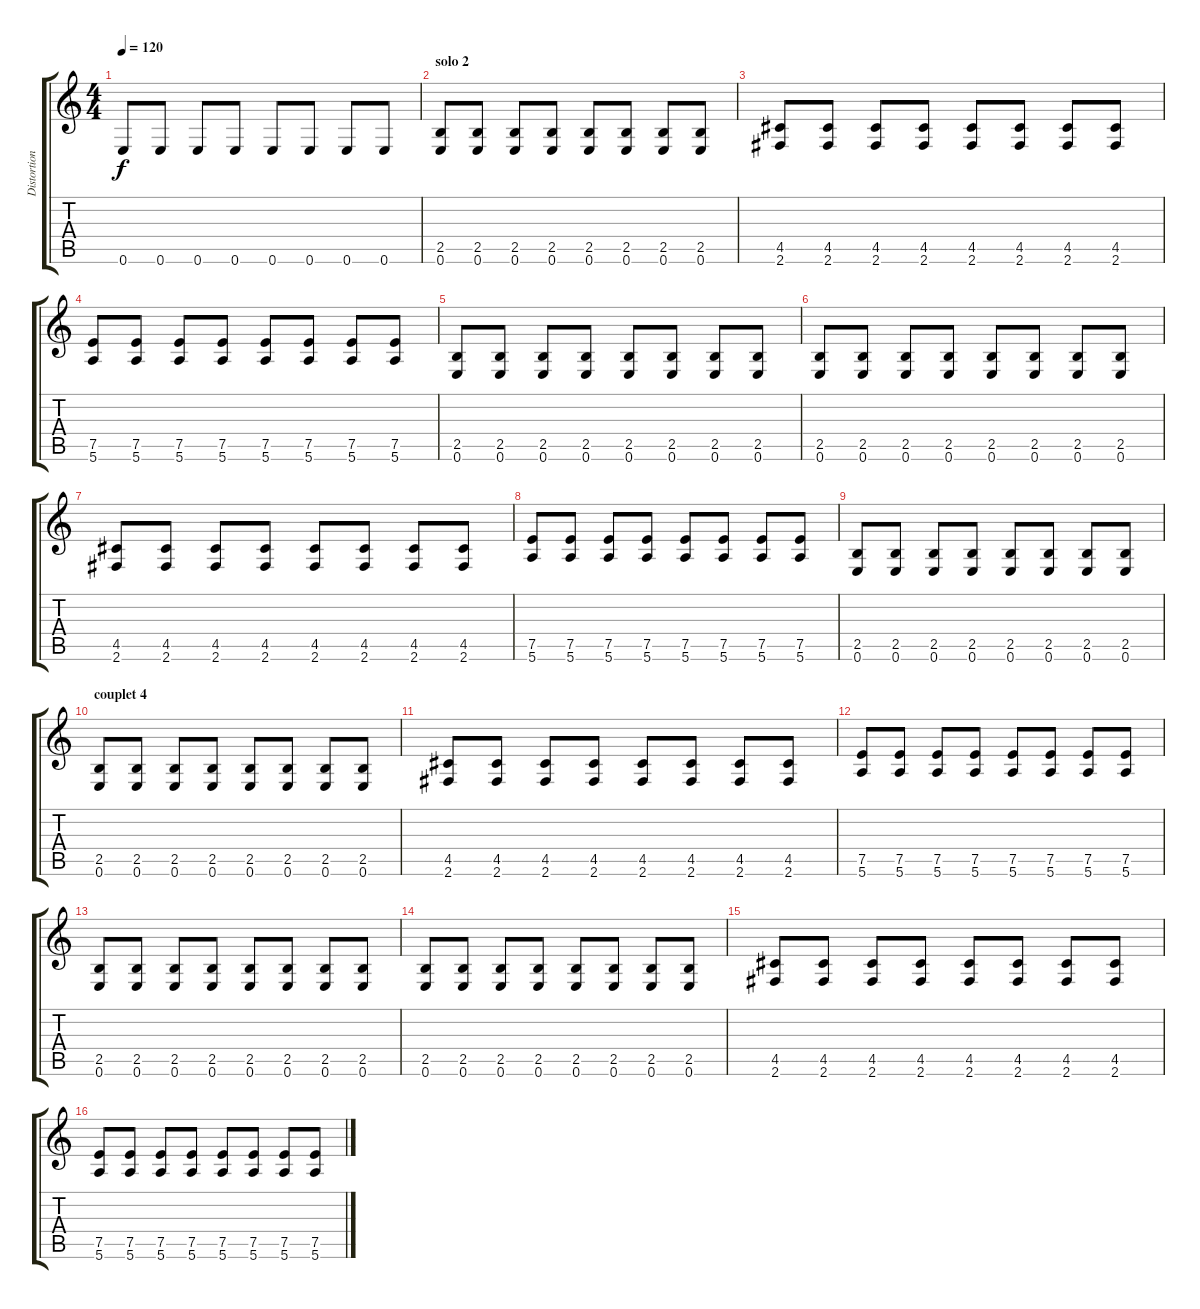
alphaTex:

\track ("Distortion Guitar" "Distortion") {instrument distortionguitar}
\staff {score tabs}
\tuning (E4 B3 G3 D3 A2 E2) {hide}
\ts (4 4)
\tempo 120
\clef g2
\ks c
0.6.8{dy f} 0.6.8 0.6.8 0.6.8 0.6.8 0.6.8 0.6.8 0.6.8 |
\section ("" "solo 2")
(2.5 0.6).8 (2.5 0.6).8 (2.5 0.6).8 (2.5 0.6).8 (2.5 0.6).8 (2.5 0.6).8 (2.5 0.6).8 (2.5 0.6).8 |
(4.5 2.6).8 (4.5 2.6).8 (4.5 2.6).8 (4.5 2.6).8 (4.5 2.6).8 (4.5 2.6).8 (4.5 2.6).8 (4.5 2.6).8 |
(7.5 5.6).8 (7.5 5.6).8 (7.5 5.6).8 (7.5 5.6).8 (7.5 5.6).8 (7.5 5.6).8 (7.5 5.6).8 (7.5 5.6).8 |
(2.5 0.6).8 (2.5 0.6).8 (2.5 0.6).8 (2.5 0.6).8 (2.5 0.6).8 (2.5 0.6).8 (2.5 0.6).8 (2.5 0.6).8 |
(2.5 0.6).8 (2.5 0.6).8 (2.5 0.6).8 (2.5 0.6).8 (2.5 0.6).8 (2.5 0.6).8 (2.5 0.6).8 (2.5 0.6).8 |
(4.5 2.6).8 (4.5 2.6).8 (4.5 2.6).8 (4.5 2.6).8 (4.5 2.6).8 (4.5 2.6).8 (4.5 2.6).8 (4.5 2.6).8 |
(7.5 5.6).8 (7.5 5.6).8 (7.5 5.6).8 (7.5 5.6).8 (7.5 5.6).8 (7.5 5.6).8 (7.5 5.6).8 (7.5 5.6).8 |
(2.5 0.6).8 (2.5 0.6).8 (2.5 0.6).8 (2.5 0.6).8 (2.5 0.6).8 (2.5 0.6).8 (2.5 0.6).8 (2.5 0.6).8 |
\section ("" "couplet 4")
(2.5 0.6).8 (2.5 0.6).8 (2.5 0.6).8 (2.5 0.6).8 (2.5 0.6).8 (2.5 0.6).8 (2.5 0.6).8 (2.5 0.6).8 |
(4.5 2.6).8 (4.5 2.6).8 (4.5 2.6).8 (4.5 2.6).8 (4.5 2.6).8 (4.5 2.6).8 (4.5 2.6).8 (4.5 2.6).8 |
(7.5 5.6).8 (7.5 5.6).8 (7.5 5.6).8 (7.5 5.6).8 (7.5 5.6).8 (7.5 5.6).8 (7.5 5.6).8 (7.5 5.6).8 |
(2.5 0.6).8 (2.5 0.6).8 (2.5 0.6).8 (2.5 0.6).8 (2.5 0.6).8 (2.5 0.6).8 (2.5 0.6).8 (2.5 0.6).8 |
(2.5 0.6).8 (2.5 0.6).8 (2.5 0.6).8 (2.5 0.6).8 (2.5 0.6).8 (2.5 0.6).8 (2.5 0.6).8 (2.5 0.6).8 |
(4.5 2.6).8 (4.5 2.6).8 (4.5 2.6).8 (4.5 2.6).8 (4.5 2.6).8 (4.5 2.6).8 (4.5 2.6).8 (4.5 2.6).8 |
(7.5 5.6).8 (7.5 5.6).8 (7.5 5.6).8 (7.5 5.6).8 (7.5 5.6).8 (7.5 5.6).8 (7.5 5.6).8 (7.5 5.6).8
